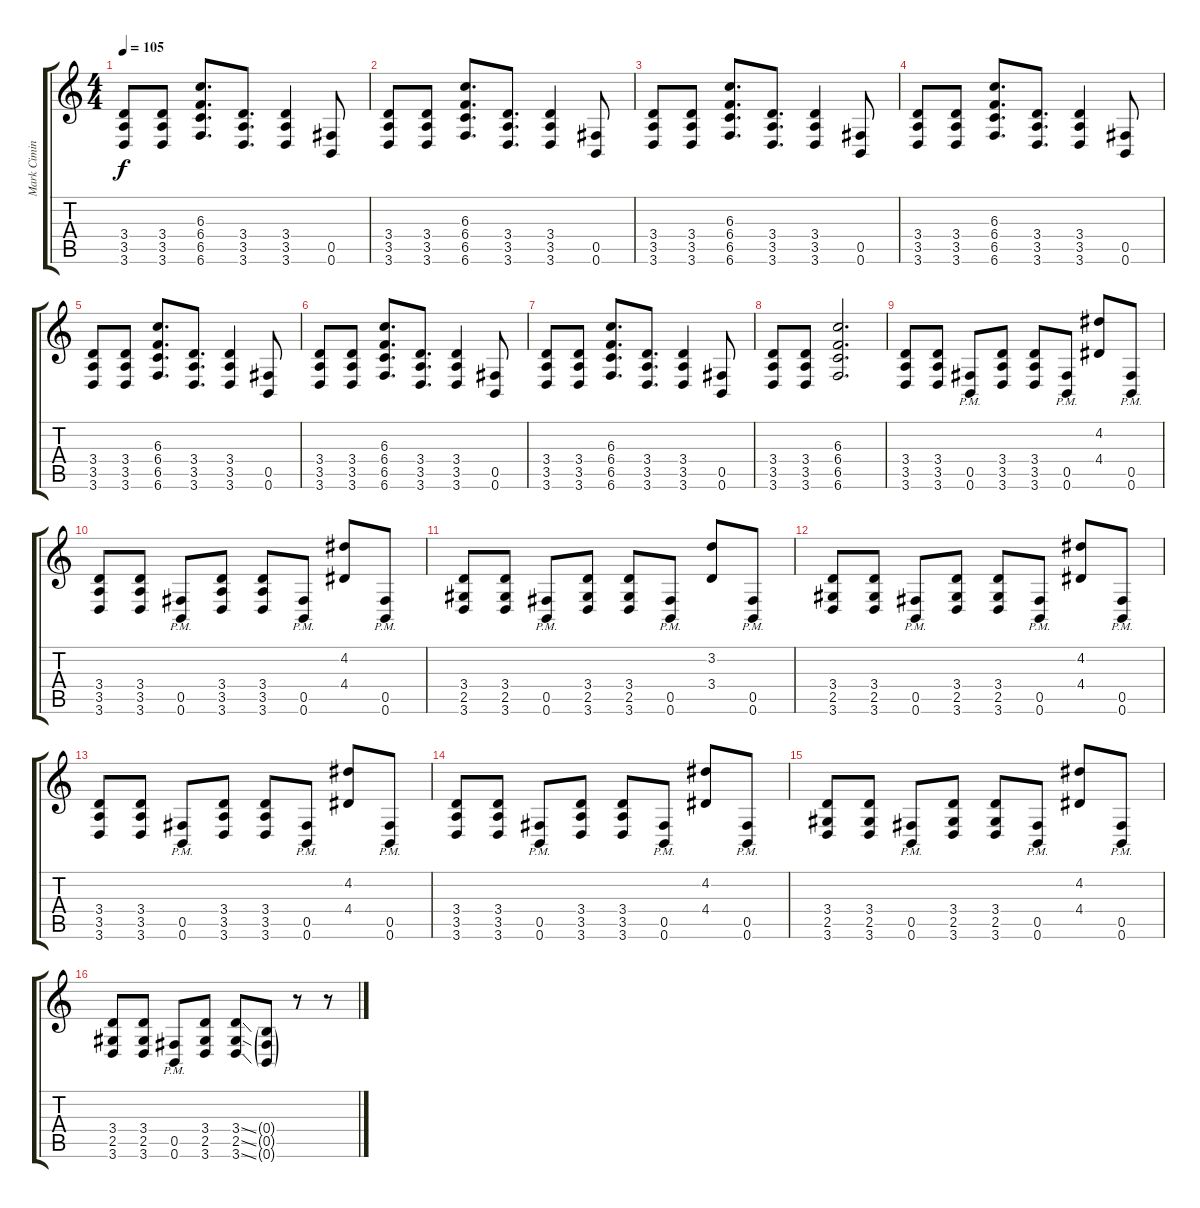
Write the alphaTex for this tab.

\track ("Mark Cimino" "Mark Cimin") {instrument distortionguitar}
\staff {score tabs}
\tuning (Eb4 B3 Gb3 B2 Gb2 B1) {hide}
\ts (4 4)
\tempo 105
\clef g2
\ks c
(3.4 3.5 3.6).8{dy f} (3.4 3.5 3.6).8 (6.3 6.4 6.5 6.6).8{d} (3.4 3.5 3.6).8{d} (3.4 3.5 3.6).4 (0.5 0.6).8 |
(3.4 3.5 3.6).8 (3.4 3.5 3.6).8 (6.3 6.4 6.5 6.6).8{d} (3.4 3.5 3.6).8{d} (3.4 3.5 3.6).4 (0.5 0.6).8 |
(3.4 3.5 3.6).8 (3.4 3.5 3.6).8 (6.3 6.4 6.5 6.6).8{d} (3.4 3.5 3.6).8{d} (3.4 3.5 3.6).4 (0.5 0.6).8 |
(3.4 3.5 3.6).8 (3.4 3.5 3.6).8 (6.3 6.4 6.5 6.6).8{d} (3.4 3.5 3.6).8{d} (3.4 3.5 3.6).4 (0.5 0.6).8 |
(3.4 3.5 3.6).8 (3.4 3.5 3.6).8 (6.3 6.4 6.5 6.6).8{d} (3.4 3.5 3.6).8{d} (3.4 3.5 3.6).4 (0.5 0.6).8 |
(3.4 3.5 3.6).8 (3.4 3.5 3.6).8 (6.3 6.4 6.5 6.6).8{d} (3.4 3.5 3.6).8{d} (3.4 3.5 3.6).4 (0.5 0.6).8 |
(3.4 3.5 3.6).8 (3.4 3.5 3.6).8 (6.3 6.4 6.5 6.6).8{d} (3.4 3.5 3.6).8{d} (3.4 3.5 3.6).4 (0.5 0.6).8 |
(3.4 3.5 3.6).8 (3.4 3.5 3.6).8 (6.3 6.4 6.5 6.6).2{d} |
(3.4 3.5 3.6).8 (3.4 3.5 3.6).8 (0.5{pm} 0.6{pm}).8 (3.4 3.5 3.6).8 (3.4 3.5 3.6).8 (0.5{pm} 0.6{pm}).8 (4.2 4.4).8 (0.5{pm} 0.6{pm}).8 |
(3.4 3.5 3.6).8 (3.4 3.5 3.6).8 (0.5{pm} 0.6{pm}).8 (3.4 3.5 3.6).8 (3.4 3.5 3.6).8 (0.5{pm} 0.6{pm}).8 (4.2 4.4).8 (0.5{pm} 0.6{pm}).8 |
(3.4 2.5 3.6).8 (3.4 2.5 3.6).8 (0.5{pm} 0.6{pm}).8 (3.4 2.5 3.6).8 (3.4 2.5 3.6).8 (0.5{pm} 0.6{pm}).8 (3.2 3.4).8 (0.5{pm} 0.6{pm}).8 |
(3.4 2.5 3.6).8 (3.4 2.5 3.6).8 (0.5{pm} 0.6{pm}).8 (3.4 2.5 3.6).8 (3.4 2.5 3.6).8 (0.5{pm} 0.6{pm}).8 (4.2 4.4).8 (0.5{pm} 0.6{pm}).8 |
(3.4 3.5 3.6).8 (3.4 3.5 3.6).8 (0.5{pm} 0.6{pm}).8 (3.4 3.5 3.6).8 (3.4 3.5 3.6).8 (0.5{pm} 0.6{pm}).8 (4.2 4.4).8 (0.5{pm} 0.6{pm}).8 |
(3.4 3.5 3.6).8 (3.4 3.5 3.6).8 (0.5{pm} 0.6{pm}).8 (3.4 3.5 3.6).8 (3.4 3.5 3.6).8 (0.5{pm} 0.6{pm}).8 (4.2 4.4).8 (0.5{pm} 0.6{pm}).8 |
(3.4 2.5 3.6).8 (3.4 2.5 3.6).8 (0.5{pm} 0.6{pm}).8 (3.4 2.5 3.6).8 (3.4 2.5 3.6).8 (0.5{pm} 0.6{pm}).8 (4.2 4.4).8 (0.5{pm} 0.6{pm}).8 |
(3.4 2.5 3.6).8 (3.4 2.5 3.6).8 (0.5{pm} 0.6{pm}).8 (3.4 2.5 3.6).8 (3.4{ss} 2.5{ss} 3.6{ss}).8 (0.4{g} 0.5{g} 0.6{g}).8 r.8 r.8
